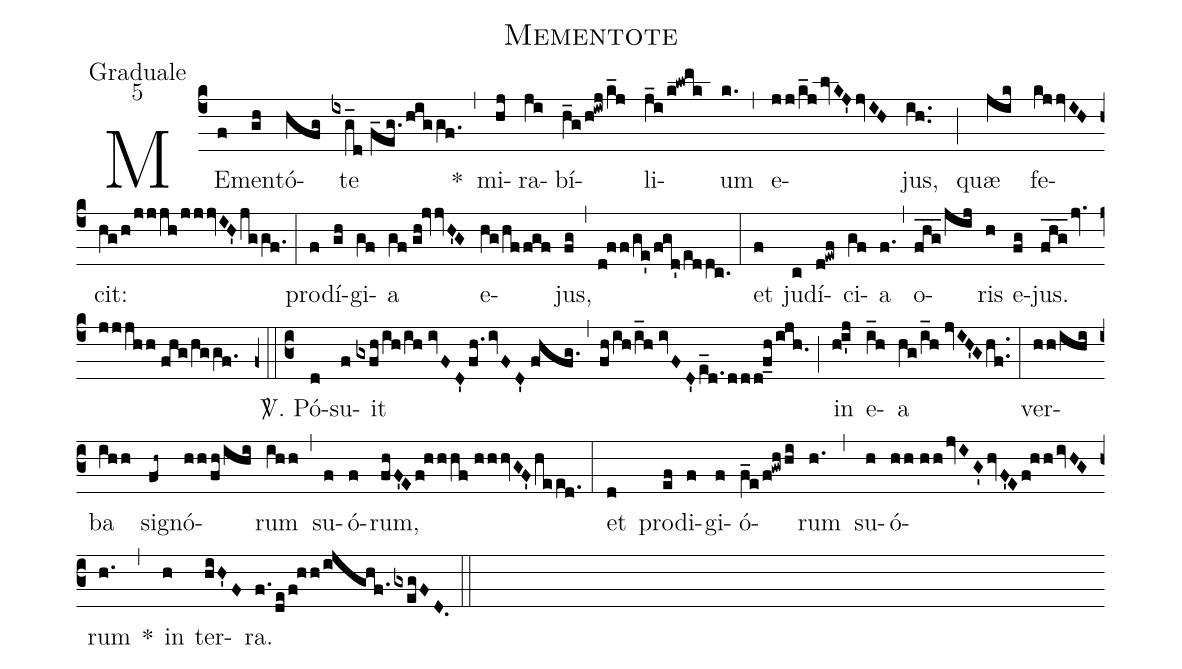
name:Mementote;
office-part:Graduale;
mode:5;
%%
(c4) ME(f)men(gh)tó(hfg)te(ixg_d//f_eg./higgf.) *(,) mi(hj)ra(ji)bí(h_g/h!iwj/k_j)li(j_i/k!lwmk)um(k.) (,) e(jj/k_jlvKJ'jvIH)jus,(ih..) (;) quæ(jik) fe(kjjvIH)cit:(hg/h/jjjh/jjjvIH'jggf.) (:)
prod(f)í(gh)gi(gf)a(gf//gh!jvvH'G) e(hg/hffgf)jus,(fg) (,) (d!ff/ge'/fgd'/eddc.) (:)
et(f) ju(c)dí(d!ewf)ci(gf)a(f.) (,) o(fhg___/jij)ris(h) e(fg)jus.(fhg___jv.jjjhh//fhg/hggf.) (z0::c3)
<sp>V/</sp>. Pó(d)su(f)it(gxfh/ih/ih//ivFD'fh.ivFD'//fhfg.) (,) (fh/ih/i_h//ivFD'e_d.ddd!f_h/ijh.) (;) in(h!i'j) e(i_h)a(hg/i_h//jvIH'Ghf..) (:)
ver(hh/ihi)ba(ihh) si(fh~)gnó(hh/fh/ihi)rum(ihh) (,) su(f)ó(f)rum,(fhF'Ef!hhhf//hhhvGF'heed.) (:)
et(d) prod(ef)i(f)gi(f)ó(f_e/f!gwhhi)rum(h.) (,) su(h)ó(hh//hhjvIG'hvF'Ef!hhivHG)rum(h.) *(,) in(h) ter(hiH'F)ra.(f./de/f!hh/ijghf./gxegFD.) (::)
